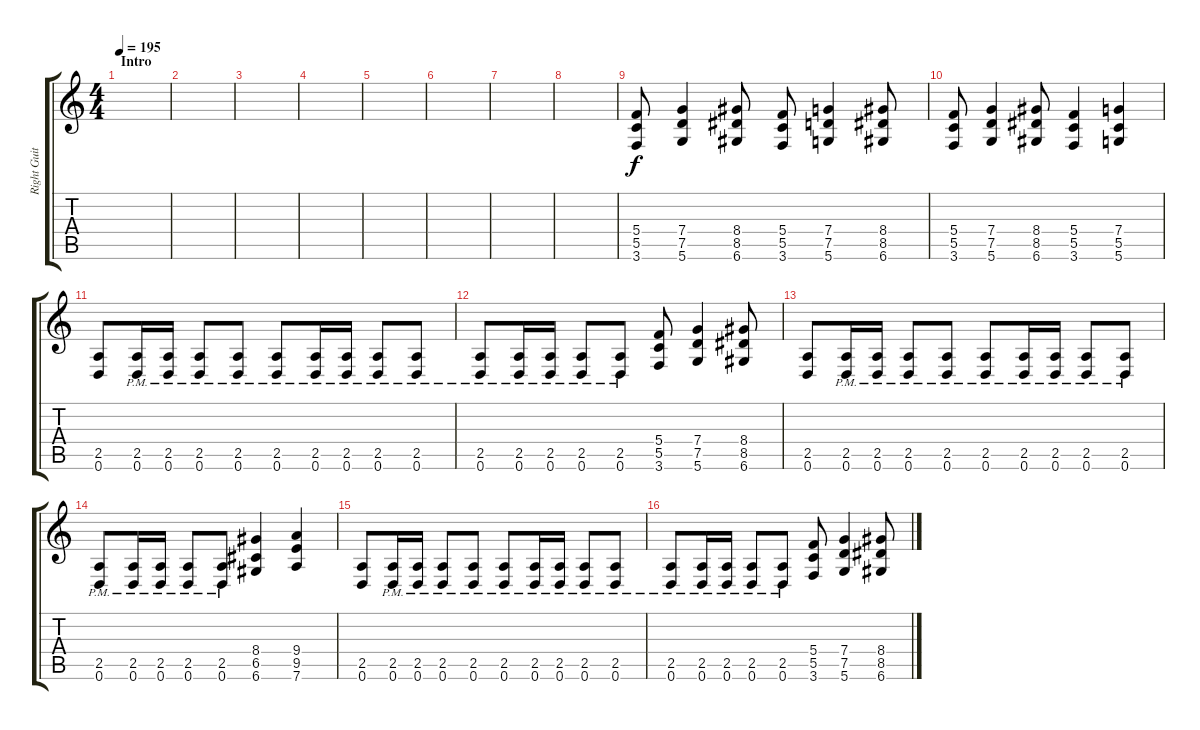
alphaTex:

\track ("Right Guitar" "Right Guit") {instrument distortionguitar}
\staff {score tabs}
\tuning (D4 A3 F3 C3 G2 D2) {hide}
\ts (4 4)
\section ("" "Intro")
\tempo 195
\clef g2
\ks c
|
|
|
|
|
|
|
|
(5.4 5.5 3.6).8 (7.4 7.5 5.6).4 (8.4 8.5 6.6).8 (5.4 5.5 3.6).8 (7.4 7.5 5.6).4 (8.4 8.5 6.6).8 |
(5.4 5.5 3.6).8 (7.4 7.5 5.6).4 (8.4 8.5 6.6).8 (5.4 5.5 3.6).4 (7.4 5.5 5.6).4 |
(2.5 0.6).8 (2.5{pm} 0.6).16 (2.5{pm} 0.6).16 (2.5{pm} 0.6).8 (2.5{pm} 0.6).8 (2.5{pm} 0.6).8 (2.5{pm} 0.6).16 (2.5{pm} 0.6).16 (2.5{pm} 0.6).8 (2.5{pm} 0.6).8 |
(2.5{pm} 0.6).8 (2.5{pm} 0.6).16 (2.5{pm} 0.6).16 (2.5{pm} 0.6).8 (2.5{pm} 0.6).8 (5.4 5.5 3.6).8 (7.4 7.5 5.6).4 (8.4 8.5 6.6).8 |
(2.5 0.6).8 (2.5{pm} 0.6).16 (2.5{pm} 0.6).16 (2.5{pm} 0.6).8 (2.5{pm} 0.6).8 (2.5{pm} 0.6).8 (2.5{pm} 0.6).16 (2.5{pm} 0.6).16 (2.5{pm} 0.6).8 (2.5{pm} 0.6).8 |
(2.5{pm} 0.6).8 (2.5{pm} 0.6).16 (2.5{pm} 0.6).16 (2.5{pm} 0.6).8 (2.5{pm} 0.6).8 (8.4 6.5 6.6).4 (9.4 9.5 7.6).4 |
(2.5 0.6).8 (2.5{pm} 0.6).16 (2.5{pm} 0.6).16 (2.5{pm} 0.6).8 (2.5{pm} 0.6).8 (2.5{pm} 0.6).8 (2.5{pm} 0.6).16 (2.5{pm} 0.6).16 (2.5{pm} 0.6).8 (2.5{pm} 0.6).8 |
(2.5{pm} 0.6).8 (2.5{pm} 0.6).16 (2.5{pm} 0.6).16 (2.5{pm} 0.6).8 (2.5{pm} 0.6).8 (5.4 5.5 3.6).8 (7.4 7.5 5.6).4 (8.4 8.5 6.6).8
